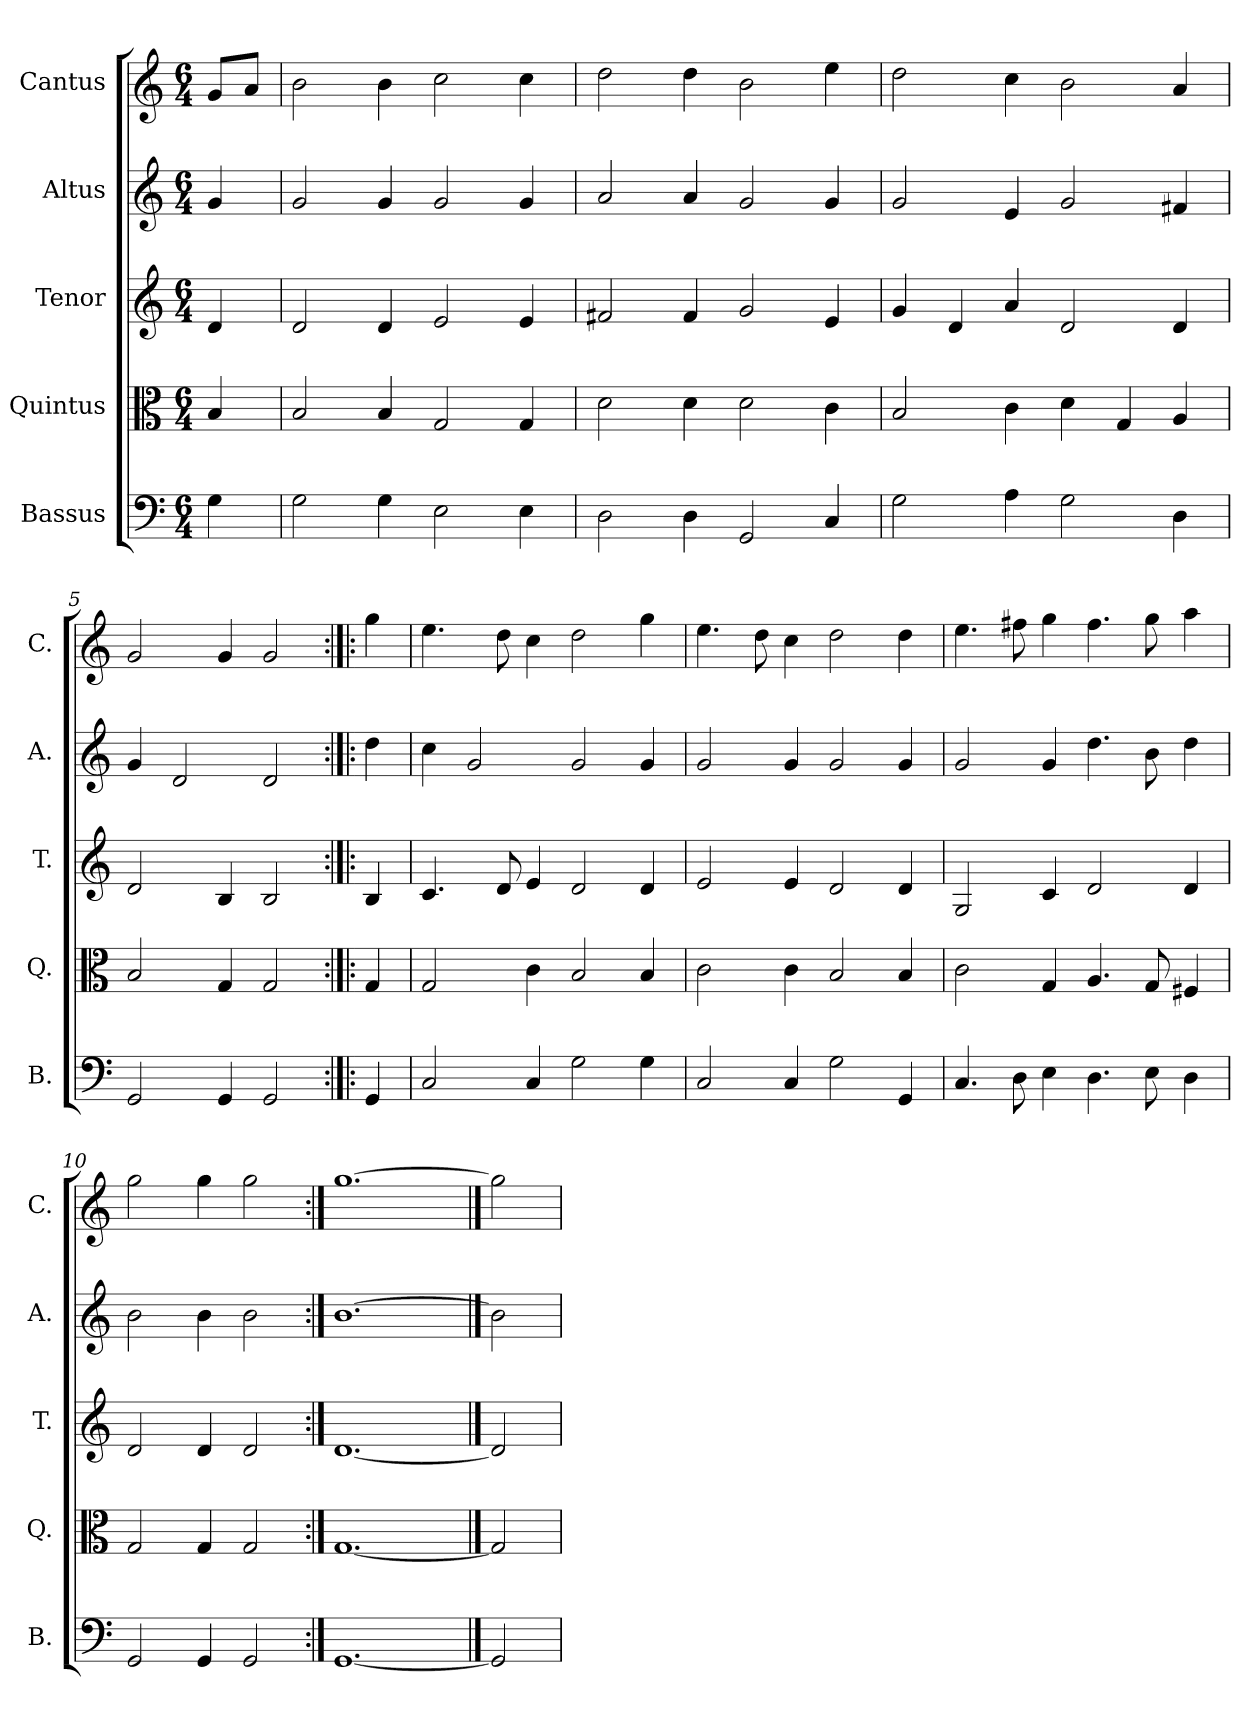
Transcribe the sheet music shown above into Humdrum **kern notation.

**kern	**kern	**kern	**kern	**kern
*part5	*part4	*part3	*part2	*part1
*staff5	*staff4	*staff3	*staff2	*staff1
*I"Bassus	*I"Quintus	*I"Tenor	*I"Altus	*I"Cantus
*I'B.	*I'Q.	*I'T.	*I'A.	*I'C.
*clefF4	*clefC3	*clefG2	*clefG2	*clefG2
*k[]	*k[]	*k[]	*k[]	*k[]
*C:	*C:	*C:	*C:	*C:
*M6/4	*M6/4	*M6/4	*M6/4	*M6/4
=1	=1	=1	=1	=1
4G\	4B/	4d/	4g/	8g/L
.	.	.	.	8a/J
=2	=2	=2	=2	=2
2G\	2B/	2d/	2g/	2b\
4G\	4B/	4d/	4g/	4b\
2E\	2G/	2e/	2g/	2cc\
4E\	4G/	4e/	4g/	4cc\
=3	=3	=3	=3	=3
2D\	2d\	2f#X/	2a/	2dd\
4D\	4d\	4f#/	4a/	4dd\
2GG/	2d\	2g/	2g/	2b\
4C/	4c\	4e/	4g/	4ee\
=4	=4	=4	=4	=4
2G\	2B/	4g/	2g/	2dd\
.	.	4d/	.	.
4A\	4c\	4a/	4e/	4cc\
2G\	4d\	2d/	2g/	2b\
.	4G/	.	.	.
4D\	4A/	4d/	4f#X/	4a/
=5	=5	=5	=5	=5
2GG/	2B/	2d/	4g/	2g/
.	.	.	2d/	.
4GG/	4G/	4B/	.	4g/
2GG/	2G/	2B/	2d/	2g/
=6:|!|:	=6:|!|:	=6:|!|:	=6:|!|:	=6:|!|:
4GG/	4G/	4B/	4dd\	4gg\
!!LO:LB:g=z
=7	=7	=7	=7	=7
2C/	2G/	4.c/	4cc\	4.ee\
.	.	.	2g/	.
.	.	8d/	.	8dd\
4C/	4c\	4e/	.	4cc\
2G\	2B/	2d/	2g/	2dd\
4G\	4B/	4d/	4g/	4gg\
=8	=8	=8	=8	=8
2C/	2c\	2e/	2g/	4.ee\
.	.	.	.	8dd\
4C/	4c\	4e/	4g/	4cc\
2G\	2B/	2d/	2g/	2dd\
4GG/	4B/	4d/	4g/	4dd\
=9	=9	=9	=9	=9
4.C/	2c\	2G/	2g/	4.ee\
8D\	.	.	.	8ff#X\
4E\	4G/	4c/	4g/	4gg\
4.D\	4.A/	2d/	4.dd\	4.ff#\
8E\	8G/	.	8b\	8gg\
4D\	4F#X/	4d/	4dd\	4aa\
=10	=10	=10	=10	=10
2GG/	2G/	2d/	2b\	2gg\
4GG/	4G/	4d/	4b\	4gg\
2GG/	2G/	2d/	2b\	2gg\
=11:|!	=11:|!	=11:|!	=11:|!	=11:|!
[1.GG/	[1.G/	[1.d/	[1.b\	[1.gg\
==12	==12	==12	==12	==12
2GG/]	2G/]	2d/]	2b\]	2gg\]
=	=	=	=	=
*-	*-	*-	*-	*-
